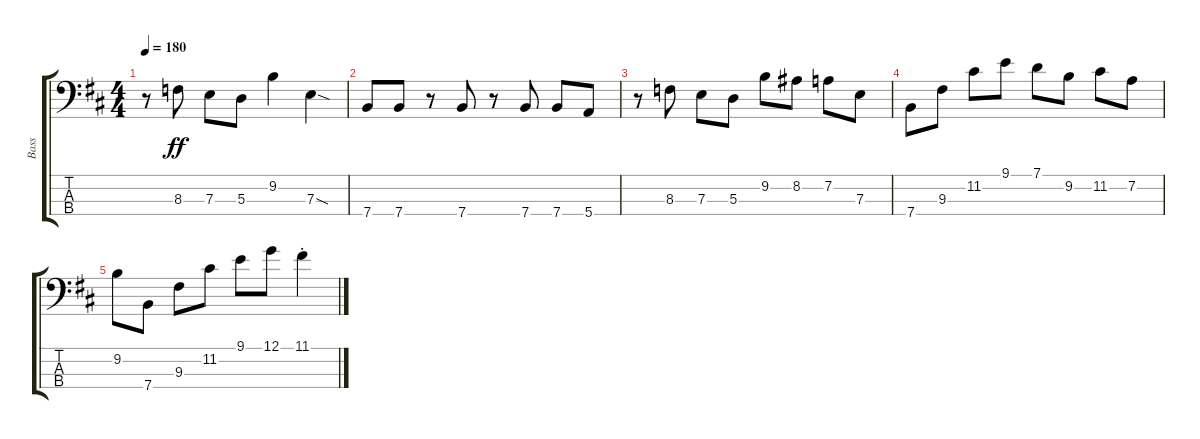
\track ("Bass" "Bass") {instrument electricbasspick}
\staff {score tabs}
\tuning (G2 D2 A1 E1) {hide}
\ts (4 4)
\tempo 180
\clef f4
\ks d
r.8{dy ff} 8.3.8 7.3.8 5.3.8 9.2.4 7.3{sod}.4 |
7.4.8 7.4.8 r.8 7.4.8 r.8 7.4.8 7.4.8 5.4.8 |
r.8 8.3.8 7.3.8 5.3.8 9.2.8 8.2.8 7.2.8 7.3.8 |
7.4.8 9.3.8 11.2.8 9.1.8 7.1.8 9.2.8 11.2.8 7.2.8 |
9.2.8 7.4.8 9.3.8 11.2.8 9.1.8 12.1.8 11.1{st}.4
